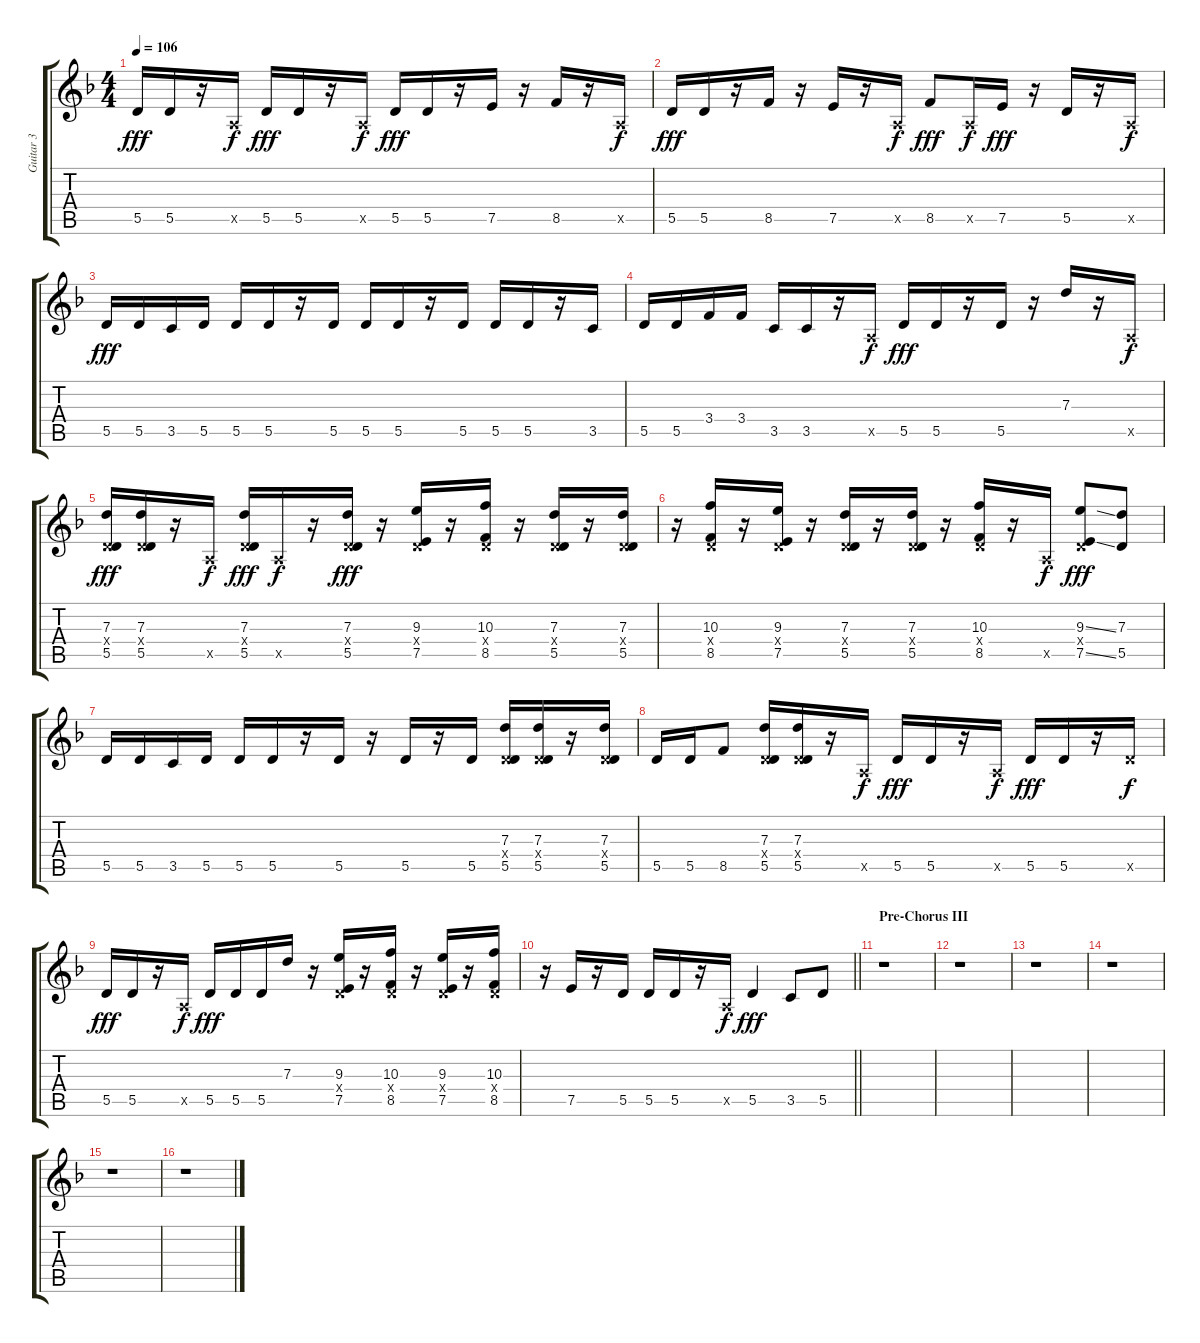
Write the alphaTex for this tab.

\track ("Guitar 3" "Guitar 3") {instrument acousticguitarsteel}
\staff {score tabs}
\tuning (E4 B3 G3 D3 A2 E2) {hide}
\ts (4 4)
\tempo 106
\clef g2
\ks f
5.5.16{dy fff} 5.5.16 r.16 0.5{x}.16{dy f} 5.5.16{dy fff} 5.5.16 r.16 0.5{x}.16{dy f} 5.5.16{dy fff} 5.5.16 r.16 7.5.16 r.16 8.5.16 r.16 0.5{x}.16{dy f} |
5.5.16{dy fff} 5.5.16 r.16 8.5.16 r.16 7.5.16 r.16 0.5{x}.16{dy f} 8.5.8{dy fff} 0.5{x}.16{dy f} 7.5.16{dy fff} r.16 5.5.16 r.16 0.5{x}.16{dy f} |
5.5.16{dy fff} 5.5.16 3.5.16 5.5.16 5.5.16 5.5.16 r.16 5.5.16 5.5.16 5.5.16 r.16 5.5.16 5.5.16 5.5.16 r.16 3.5.16 |
5.5.16 5.5.16 3.4.16 3.4.16 3.5.16 3.5.16 r.16 0.5{x}.16{dy f} 5.5.16{dy fff} 5.5.16 r.16 5.5.16 r.16 7.3.16 r.16 0.5{x}.16{dy f} |
(7.3 0.4{x} 5.5).16{dy fff} (7.3 0.4{x} 5.5).16 r.16 0.5{x}.16{dy f} (7.3 0.4{x} 5.5).16{dy fff} 0.5{x}.16{dy f} r.16 (7.3 0.4{x} 5.5).16{dy fff} r.16 (9.3 0.4{x} 7.5).16 r.16 (10.3 0.4{x} 8.5).16 r.16 (7.3 0.4{x} 5.5).16 r.16 (7.3 0.4{x} 5.5).16 |
r.16 (10.3 0.4{x} 8.5).16 r.16 (9.3 0.4{x} 7.5).16 r.16 (7.3 0.4{x} 5.5).16 r.16 (7.3 0.4{x} 5.5).16 r.16 (10.3 0.4{x} 8.5).16 r.16 0.5{x}.16{dy f} (9.3{ss} 0.4{x} 7.5{ss}).8{dy fff} (7.3 5.5).8 |
5.5.16 5.5.16 3.5.16 5.5.16 5.5.16 5.5.16 r.16 5.5.16 r.16 5.5.16 r.16 5.5.16 (7.3 0.4{x} 5.5).16 (7.3 0.4{x} 5.5).16 r.16 (7.3 0.4{x} 5.5).16 |
5.5.16 5.5.16 8.5.8 (7.3 0.4{x} 5.5).16 (7.3 0.4{x} 5.5).16 r.16 0.5{x}.16{dy f} 5.5.16{dy fff} 5.5.16 r.16 0.5{x}.16{dy f} 5.5.16{dy fff} 5.5.16 r.16 5.5{x}.16{dy f} |
5.5.16{dy fff} 5.5.16 r.16 0.5{x}.16{dy f} 5.5.16{dy fff} 5.5.16 5.5.16 7.3.16 r.16 (9.3 0.4{x} 7.5).16 r.16 (10.3 0.4{x} 8.5).16 r.16 (9.3 0.4{x} 7.5).16 r.16 (10.3 0.4{x} 8.5).16 |
\barLineRight lightlight
r.16 7.5.16 r.16 5.5.16 5.5.16 5.5.16 r.16 0.5{x}.16{dy f} 5.5.4{dy fff} 3.5.8 5.5.8 |
\section ("" "Pre-Chorus III")
r.1 |
r.1 |
r.1 |
r.1 |
r.1 |
r.1
